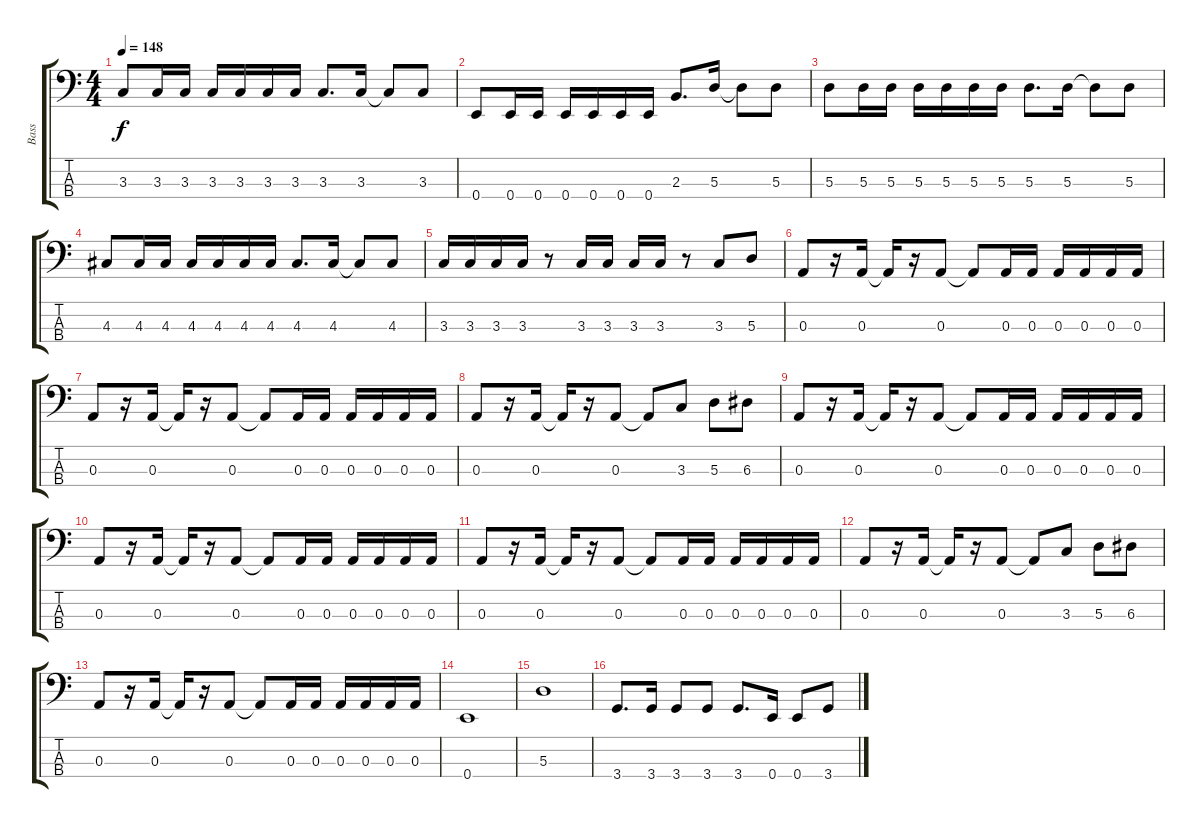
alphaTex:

\track ("Bass" "Bass") {instrument electricbasspick}
\staff {score tabs}
\tuning (G2 D2 A1 E1) {hide}
\ts (4 4)
\tempo 148
\clef f4
\ks c
3.3.8{dy f} 3.3.16 3.3.16 3.3.16 3.3.16 3.3.16 3.3.16 3.3.8{d} 3.3.16 3.3{t}.8 3.3.8 |
0.4.8 0.4.16 0.4.16 0.4.16 0.4.16 0.4.16 0.4.16 2.3.8{d} 5.3.16 5.3{t}.8 5.3.8 |
5.3.8 5.3.16 5.3.16 5.3.16 5.3.16 5.3.16 5.3.16 5.3.8{d} 5.3.16 5.3{t}.8 5.3.8 |
4.3.8 4.3.16 4.3.16 4.3.16 4.3.16 4.3.16 4.3.16 4.3.8{d} 4.3.16 4.3{t}.8 4.3.8 |
3.3.16 3.3.16 3.3.16 3.3.16 r.8 3.3.16 3.3.16 3.3.16 3.3.16 r.8 3.3.8 5.3.8 |
0.3.8 r.16 0.3.16 0.3{t}.16 r.16 0.3.8 0.3{t}.8 0.3.16 0.3.16 0.3.16 0.3.16 0.3.16 0.3.16 |
0.3.8 r.16 0.3.16 0.3{t}.16 r.16 0.3.8 0.3{t}.8 0.3.16 0.3.16 0.3.16 0.3.16 0.3.16 0.3.16 |
0.3.8 r.16 0.3.16 0.3{t}.16 r.16 0.3.8 0.3{t}.8 3.3.8 5.3.8 6.3.8 |
0.3.8 r.16 0.3.16 0.3{t}.16 r.16 0.3.8 0.3{t}.8 0.3.16 0.3.16 0.3.16 0.3.16 0.3.16 0.3.16 |
0.3.8 r.16 0.3.16 0.3{t}.16 r.16 0.3.8 0.3{t}.8 0.3.16 0.3.16 0.3.16 0.3.16 0.3.16 0.3.16 |
0.3.8 r.16 0.3.16 0.3{t}.16 r.16 0.3.8 0.3{t}.8 0.3.16 0.3.16 0.3.16 0.3.16 0.3.16 0.3.16 |
0.3.8 r.16 0.3.16 0.3{t}.16 r.16 0.3.8 0.3{t}.8 3.3.8 5.3.8 6.3.8 |
0.3.8 r.16 0.3.16 0.3{t}.16 r.16 0.3.8 0.3{t}.8 0.3.16 0.3.16 0.3.16 0.3.16 0.3.16 0.3.16 |
0.4.1 |
5.3.1 |
3.4.8{d} 3.4.16 3.4.8 3.4.8 3.4.8{d} 0.4.16 0.4.8 3.4.8
